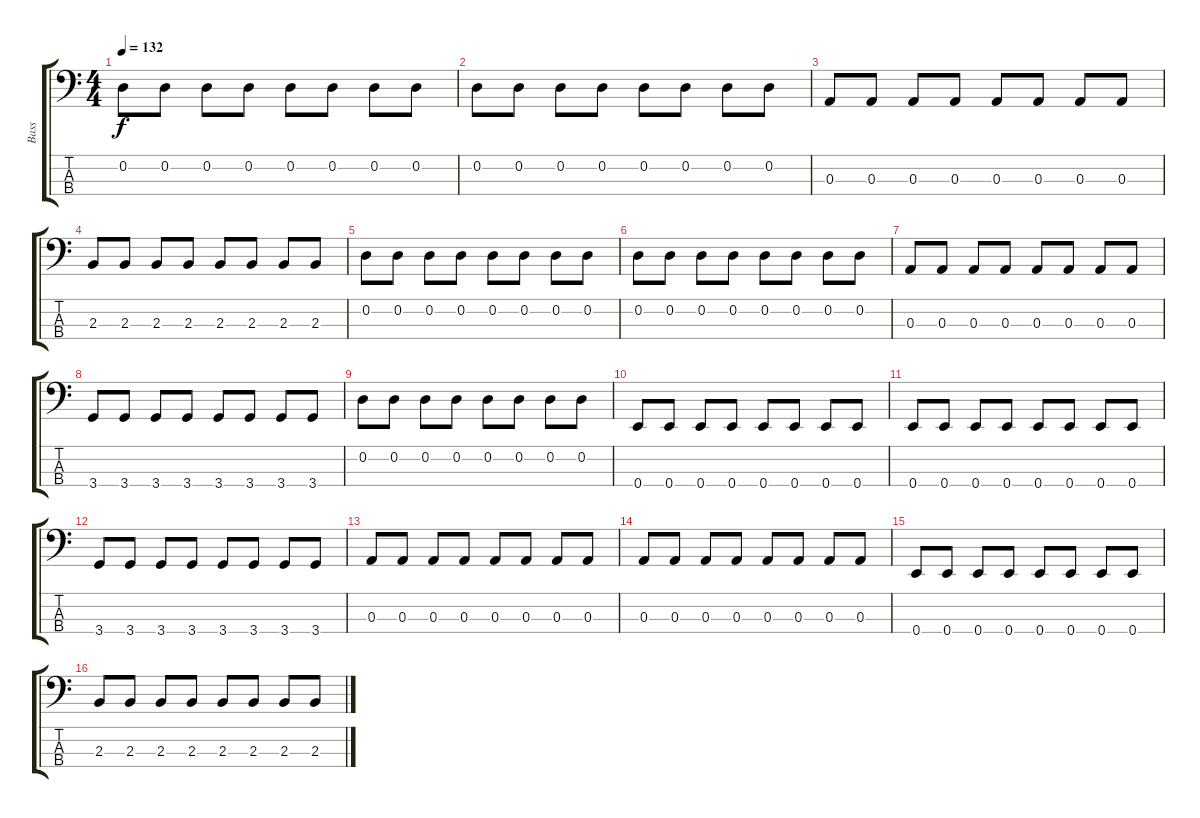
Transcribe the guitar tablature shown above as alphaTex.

\track ("Bass" "Bass") {instrument electricbasspick}
\staff {score tabs}
\tuning (G2 D2 A1 E1) {hide}
\ts (4 4)
\tempo 132
\clef f4
\ks c
0.2.8{dy f} 0.2.8 0.2.8 0.2.8 0.2.8 0.2.8 0.2.8 0.2.8 |
0.2.8 0.2.8 0.2.8 0.2.8 0.2.8 0.2.8 0.2.8 0.2.8 |
0.3.8 0.3.8 0.3.8 0.3.8 0.3.8 0.3.8 0.3.8 0.3.8 |
2.3.8 2.3.8 2.3.8 2.3.8 2.3.8 2.3.8 2.3.8 2.3.8 |
0.2.8 0.2.8 0.2.8 0.2.8 0.2.8 0.2.8 0.2.8 0.2.8 |
0.2.8 0.2.8 0.2.8 0.2.8 0.2.8 0.2.8 0.2.8 0.2.8 |
0.3.8 0.3.8 0.3.8 0.3.8 0.3.8 0.3.8 0.3.8 0.3.8 |
3.4.8 3.4.8 3.4.8 3.4.8 3.4.8 3.4.8 3.4.8 3.4.8 |
0.2.8 0.2.8 0.2.8 0.2.8 0.2.8 0.2.8 0.2.8 0.2.8 |
0.4.8 0.4.8 0.4.8 0.4.8 0.4.8 0.4.8 0.4.8 0.4.8 |
0.4.8 0.4.8 0.4.8 0.4.8 0.4.8 0.4.8 0.4.8 0.4.8 |
3.4.8 3.4.8 3.4.8 3.4.8 3.4.8 3.4.8 3.4.8 3.4.8 |
0.3.8 0.3.8 0.3.8 0.3.8 0.3.8 0.3.8 0.3.8 0.3.8 |
0.3.8 0.3.8 0.3.8 0.3.8 0.3.8 0.3.8 0.3.8 0.3.8 |
0.4.8 0.4.8 0.4.8 0.4.8 0.4.8 0.4.8 0.4.8 0.4.8 |
2.3.8 2.3.8 2.3.8 2.3.8 2.3.8 2.3.8 2.3.8 2.3.8
